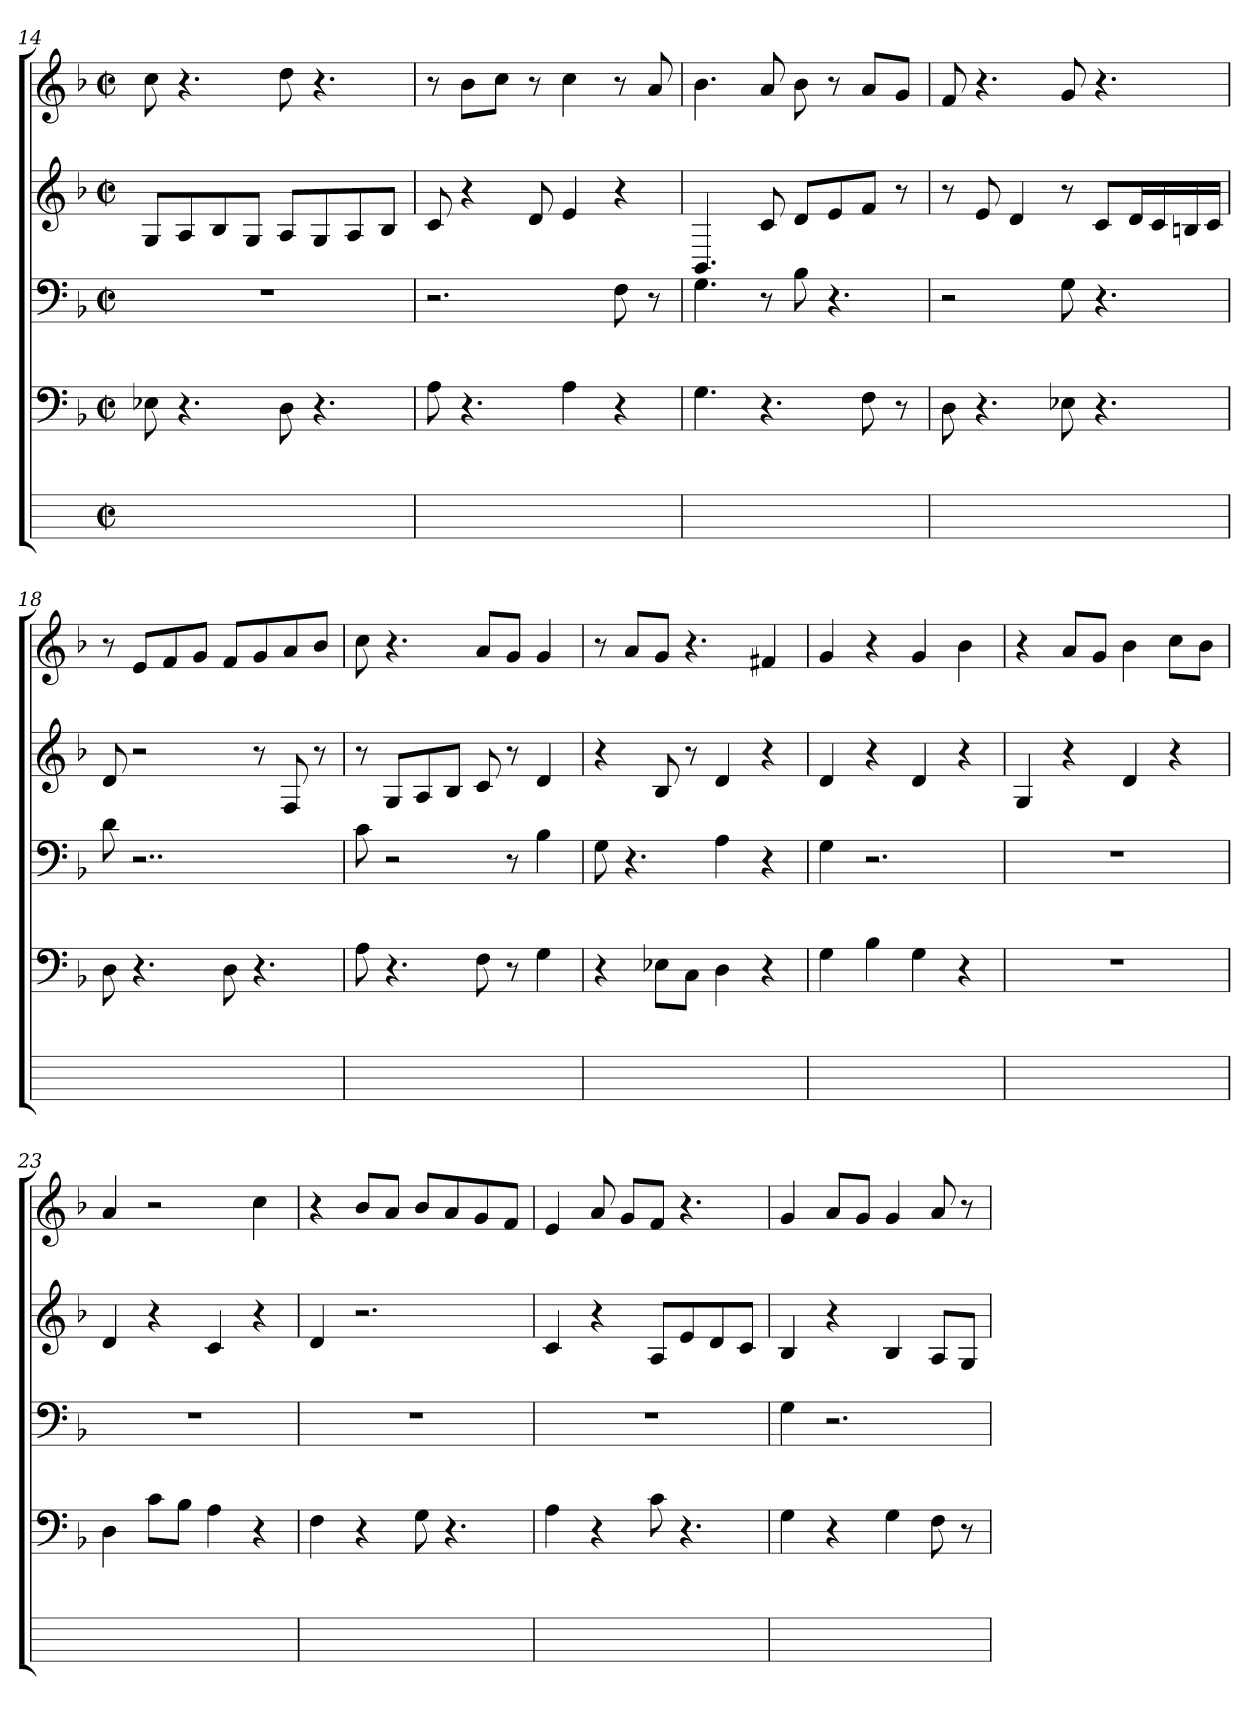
**kern	**kern	**kern	**kern	**kern
*part5	*part4	*part3	*part2	*part1
*staff5	*staff4	*staff3	*staff2	*staff1
*	*clefF4	*clefF4	*clefG2	*clefG2
*	*k[b-]	*k[b-]	*k[b-]	*k[b-]
*	*F:	*F:	*F:	*F:
*M2/2	*M2/2	*M2/2	*M2/2	*M2/2
*met(c|)	*met(c|)	*met(c|)	*met(c|)	*met(c|)
=14	=14	=14	=14	=14
1ryy	8E-Xi	1r	8GL	8cc
.	4.r	.	8Aj	4.r
.	.	.	8B-j	.
.	.	.	8GjJ	.
.	8D	.	8AL	8dd
.	4.r	.	8Gj	4.r
.	.	.	8Aj	.
.	.	.	8B-J	.
=15	=15	=15	=15	=15
1ryy	8A	2.r	8c	8r
.	4.r	.	4r	8b-jL
.	.	.	.	8ccJ
.	.	.	8dj	8r
.	4AZ	.	4e	4ccZ
.	4r	8FZ	4r	8r
.	.	8r	.	8a
=16	=16	=16	=16	=16
1ryy	4.G	4.G	4.BB-V	4.b-
.	4.r	8r	8c	8a
.	.	8B-	8dL	8b-
.	.	4.r	8e	8r
.	8F	.	8fJ	8aL
.	8r	.	8r	8gJ
=17	=17	=17	=17	=17
1ryy	8D	2r	8r	8f
.	4.r	.	8e	4.r
.	.	.	4d	.
.	8E-Xi	8G	8r	8g
.	4.r	4.r	8cjL	4.r
.	.	.	16dZL	.
.	.	.	16cj	.
.	.	.	16Bnj	.
.	.	.	16cjJJ	.
=18	=18	=18	=18	=18
1ryy	8D	8d	8d	8r
.	4.r	2..r	2r	8ejL
.	.	.	.	8f
.	.	.	.	8gjJ
.	8DZ	.	.	8fZL
.	4.r	.	8r	8g
.	.	.	8F	8a
.	.	.	8r	8b-J
=19	=19	=19	=19	=19
1ryy	8A	8c	8r	8cc
.	4.r	2r	8GL	4.r
.	.	.	8A	.
.	.	.	8B-J	.
.	8F	.	8c	8aL
.	8r	8r	8r	8gJ
.	4G	4B-	4dV	4gZ
=20	=20	=20	=20	=20
1ryy	4r	8G	4r	8r
.	.	4.r	.	8aL
.	8E-XiL	.	8B-	8gJ
.	8CVJ	.	8r	4.r
.	4D	4A	4d	.
.	4r	4r	4r	4f#X
=21	=21	=21	=21	=21
1ryy	4G	4G	4d	4g
.	4B-V	2.r	4r	4r
.	4GZ	.	4dZ	4gZ
.	4r	.	4r	4b-
=22	=22	=22	=22	=22
1ryy	1r	1r	4G	4r
.	.	.	4r	8aL
.	.	.	.	8gJ
.	.	.	4d	4b-
.	.	.	4r	8ccjL
.	.	.	.	8b-jJ
=23	=23	=23	=23	=23
1ryy	4D	1r	4d	4a
.	8cjL	.	4r	2r
.	8B-jJ	.	.	.
.	4A	.	4c	.
.	4r	.	4r	4cc
=24	=24	=24	=24	=24
1ryy	4F	1r	4d	4r
.	4r	.	2.r	8b-L
.	.	.	.	8aJ
.	8G	.	.	8b-L
.	4.r	.	.	8a
.	.	.	.	8g
.	.	.	.	8fJ
=25	=25	=25	=25	=25
1ryy	4A	1r	4c	4e
.	4r	.	4r	8aj
.	.	.	.	8gjL
.	8cV	.	8AL	8fJ
.	4.r	.	8ej	4.r
.	.	.	8dj	.
.	.	.	8cjJ	.
=26	=26	=26	=26	=26
1ryy	4G	4G	4B-	4g
.	4r	2.r	4r	8ajL
.	.	.	.	8gjJ
.	4GZ	.	4B-Z	4gZ
.	8F	.	8AL	8a
.	8r	.	8GJ	8r
=	=	=	=	=
*-	*-	*-	*-	*-
